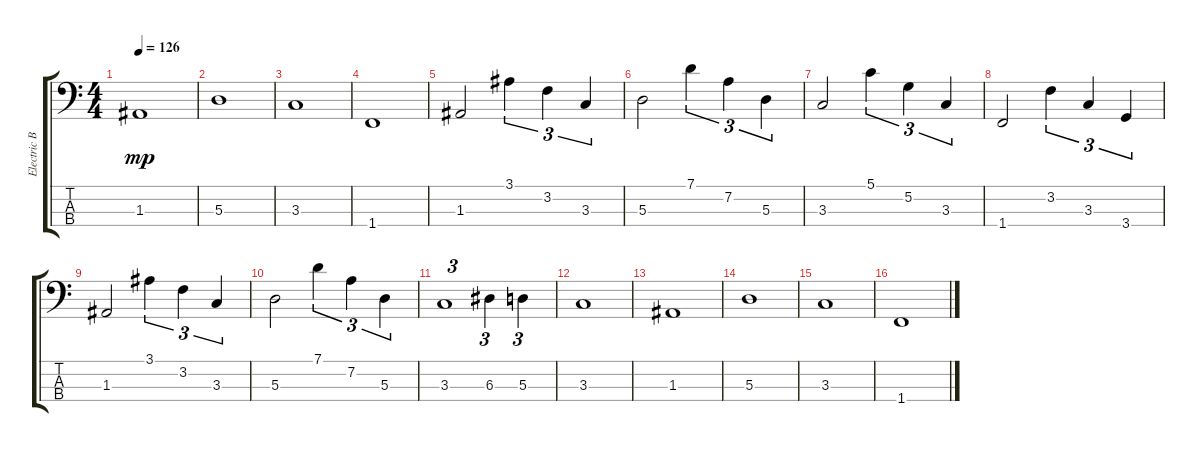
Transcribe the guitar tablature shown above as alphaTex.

\track ("Electric Bass" "Electric B") {instrument electricbassfinger}
\staff {score tabs}
\tuning (G2 D2 A1 E1) {hide}
\ts (4 4)
\tempo 126
\clef f4
\ks c
1.3.1{dy mp instrument electricbassfinger} |
5.3.1 |
3.3.1 |
1.4.1 |
1.3.2 3.1.4{tu (3 2)} 3.2.4{tu (3 2)} 3.3.4{tu (3 2)} |
5.3.2 7.1.4{tu (3 2)} 7.2.4{tu (3 2)} 5.3.4{tu (3 2)} |
3.3.2 5.1.4{tu (3 2)} 5.2.4{tu (3 2)} 3.3.4{tu (3 2)} |
1.4.2 3.2.4{tu (3 2)} 3.3.4{tu (3 2)} 3.4.4{tu (3 2)} |
1.3.2 3.1.4{tu (3 2)} 3.2.4{tu (3 2)} 3.3.4{tu (3 2)} |
5.3.2 7.1.4{tu (3 2)} 7.2.4{tu (3 2)} 5.3.4{tu (3 2)} |
3.3.1{tu (3 2)} 6.3.4{tu (3 2)} 5.3.4{tu (3 2)} |
3.3.1 |
1.3.1 |
5.3.1 |
3.3.1 |
1.4.1
